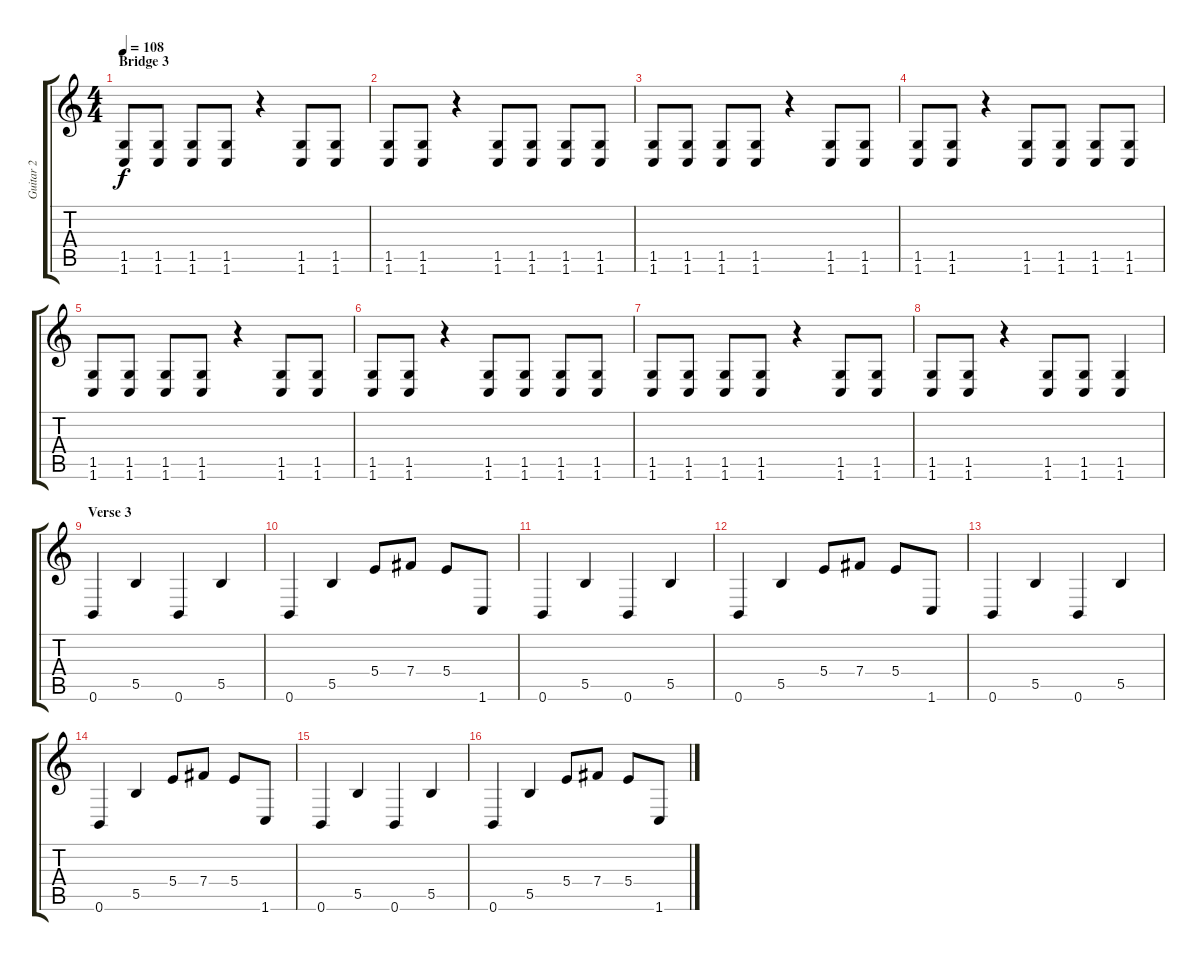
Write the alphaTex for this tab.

\track ("Guitar 2" "Guitar 2") {instrument distortionguitar}
\staff {score tabs}
\tuning (Db4 Ab3 E3 B2 Gb2 B1) {hide}
\ts (4 4)
\section ("" "Bridge 3")
\tempo 108
\clef g2
\ks c
(1.5 1.6).8{dy f} (1.5 1.6).8 (1.5 1.6).8 (1.5 1.6).8 r.4 (1.5 1.6).8 (1.5 1.6).8 |
(1.5 1.6).8 (1.5 1.6).8 r.4 (1.5 1.6).8 (1.5 1.6).8 (1.5 1.6).8 (1.5 1.6).8 |
(1.5 1.6).8 (1.5 1.6).8 (1.5 1.6).8 (1.5 1.6).8 r.4 (1.5 1.6).8 (1.5 1.6).8 |
(1.5 1.6).8 (1.5 1.6).8 r.4 (1.5 1.6).8 (1.5 1.6).8 (1.5 1.6).8 (1.5 1.6).8 |
(1.5 1.6).8 (1.5 1.6).8 (1.5 1.6).8 (1.5 1.6).8 r.4 (1.5 1.6).8 (1.5 1.6).8 |
(1.5 1.6).8 (1.5 1.6).8 r.4 (1.5 1.6).8 (1.5 1.6).8 (1.5 1.6).8 (1.5 1.6).8 |
(1.5 1.6).8 (1.5 1.6).8 (1.5 1.6).8 (1.5 1.6).8 r.4 (1.5 1.6).8 (1.5 1.6).8 |
(1.5 1.6).8 (1.5 1.6).8 r.4 (1.5 1.6).8 (1.5 1.6).8 (1.5 1.6).4 |
\section ("" "Verse 3")
0.6.4 5.5.4 0.6.4 5.5.4 |
0.6.4 5.5.4 5.4.8 7.4.8 5.4.8 1.6.8 |
0.6.4 5.5.4 0.6.4 5.5.4 |
0.6.4 5.5.4 5.4.8 7.4.8 5.4.8 1.6.8 |
0.6.4 5.5.4 0.6.4 5.5.4 |
0.6.4 5.5.4 5.4.8 7.4.8 5.4.8 1.6.8 |
0.6.4 5.5.4 0.6.4 5.5.4 |
0.6.4 5.5.4 5.4.8 7.4.8 5.4.8 1.6.8
